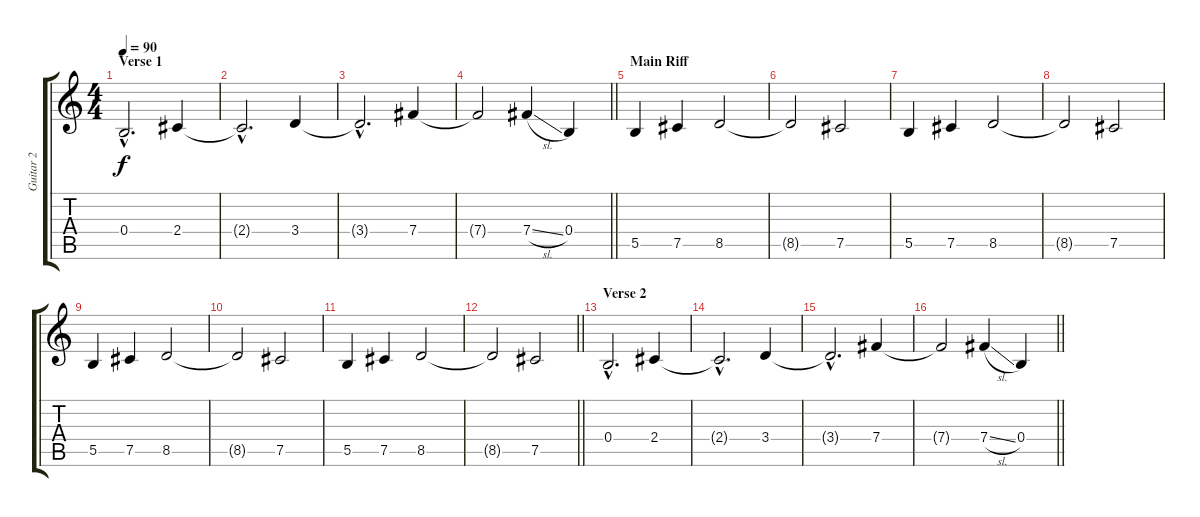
\track ("Guitar 2" "Guitar 2") {instrument distortionguitar}
\staff {score tabs}
\tuning (Db4 Ab3 E3 B2 Gb2 B1) {hide}
\ts (4 4)
\section ("" "Verse 1")
\tempo 90
\clef g2
\ks c
0.4{hac}.2{d dy f} 2.4.4 |
2.4{hac t}.2{d} 3.4.4 |
3.4{hac t}.2{d} 7.4.4 |
\barLineRight lightlight
7.4{t}.2 7.4{sl}.4 0.4.4 |
\section ("" "Main Riff")
5.5.4 7.5.4 8.5.2 |
8.5{t}.2 7.5.2 |
5.5.4 7.5.4 8.5.2 |
8.5{t}.2 7.5.2 |
5.5.4 7.5.4 8.5.2 |
8.5{t}.2 7.5.2 |
5.5.4 7.5.4 8.5.2 |
\barLineRight lightlight
8.5{t}.2 7.5.2 |
\section ("" "Verse 2")
0.4{hac}.2{d} 2.4.4 |
2.4{hac t}.2{d} 3.4.4 |
3.4{hac t}.2{d} 7.4.4 |
\barLineRight lightlight
7.4{t}.2 7.4{sl}.4 0.4.4
